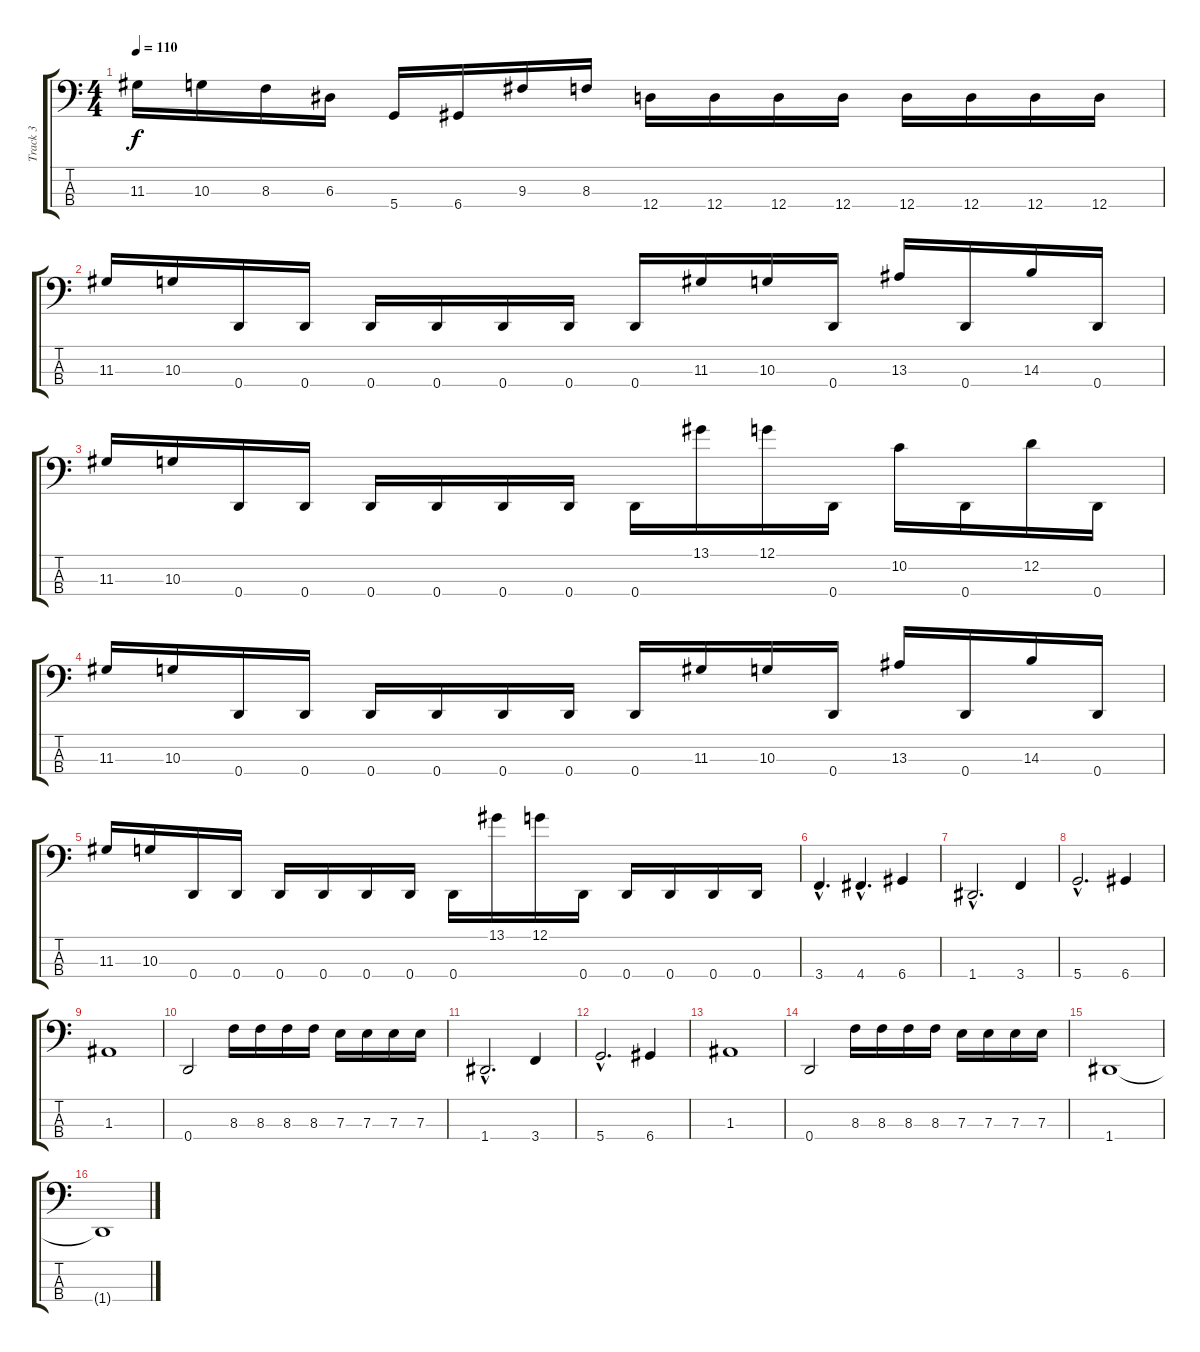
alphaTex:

\track ("Track 3" "Track 3") {instrument electricbassfinger}
\staff {score tabs}
\tuning (G2 D2 A1 D1) {hide}
\ts (4 4)
\tempo 110
\clef f4
\ks c
11.3.16{dy f} 10.3.16 8.3.16 6.3.16 5.4.16 6.4.16 9.3.16 8.3.16 12.4.16 12.4.16 12.4.16 12.4.16 12.4.16 12.4.16 12.4.16 12.4.16 |
11.3.16 10.3.16 0.4.16 0.4.16 0.4.16 0.4.16 0.4.16 0.4.16 0.4.16 11.3.16 10.3.16 0.4.16 13.3.16 0.4.16 14.3.16 0.4.16 |
11.3.16 10.3.16 0.4.16 0.4.16 0.4.16 0.4.16 0.4.16 0.4.16 0.4.16 13.1.16 12.1.16 0.4.16 10.2.16 0.4.16 12.2.16 0.4.16 |
11.3.16 10.3.16 0.4.16 0.4.16 0.4.16 0.4.16 0.4.16 0.4.16 0.4.16 11.3.16 10.3.16 0.4.16 13.3.16 0.4.16 14.3.16 0.4.16 |
11.3.16 10.3.16 0.4.16 0.4.16 0.4.16 0.4.16 0.4.16 0.4.16 0.4.16 13.1.16 12.1.16 0.4.16 0.4.16 0.4.16 0.4.16 0.4.16 |
3.4{hac}.4{d} 4.4{hac}.4{d} 6.4.4 |
1.4{hac}.2{d} 3.4.4 |
5.4{hac}.2{d} 6.4.4 |
1.3.1 |
0.4.2 8.3.16 8.3.16 8.3.16 8.3.16 7.3.16 7.3.16 7.3.16 7.3.16 |
1.4{hac}.2{d} 3.4.4 |
5.4{hac}.2{d} 6.4.4 |
1.3.1 |
0.4.2 8.3.16 8.3.16 8.3.16 8.3.16 7.3.16 7.3.16 7.3.16 7.3.16 |
1.4.1 |
1.4{t}.1
